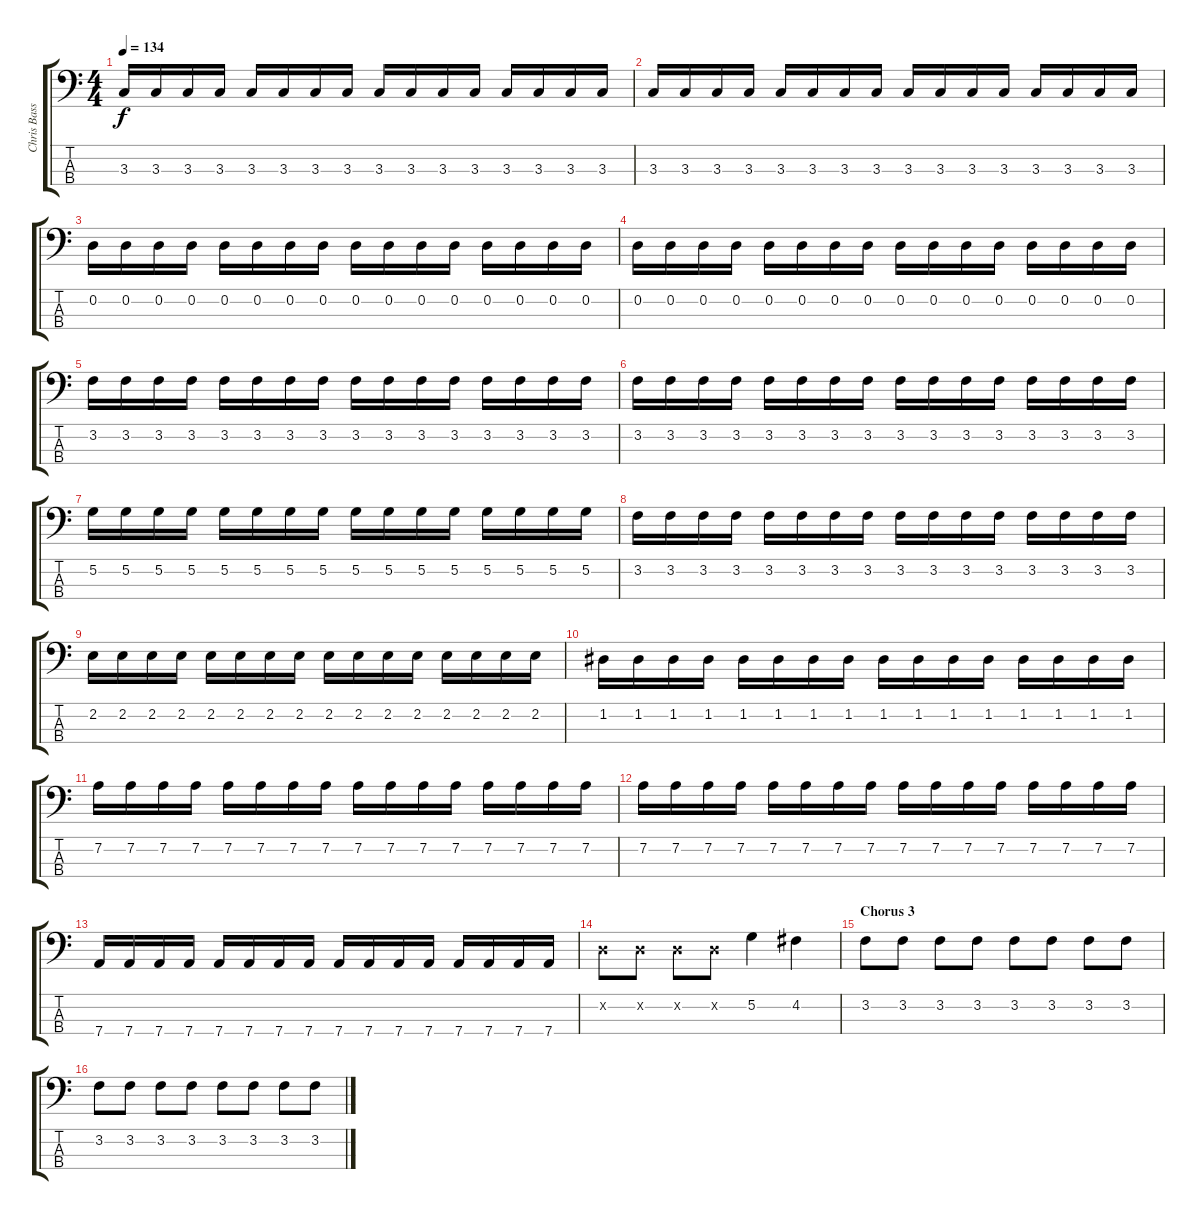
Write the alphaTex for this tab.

\track ("Chris Bass" "Chris Bass") {instrument electricbassfinger}
\staff {score tabs}
\tuning (G2 D2 A1 D1) {hide}
\ts (4 4)
\tempo 134
\clef f4
\ks c
3.3.16{dy f} 3.3.16 3.3.16 3.3.16 3.3.16 3.3.16 3.3.16 3.3.16 3.3.16 3.3.16 3.3.16 3.3.16 3.3.16 3.3.16 3.3.16 3.3.16 |
3.3.16 3.3.16 3.3.16 3.3.16 3.3.16 3.3.16 3.3.16 3.3.16 3.3.16 3.3.16 3.3.16 3.3.16 3.3.16 3.3.16 3.3.16 3.3.16 |
0.2.16 0.2.16 0.2.16 0.2.16 0.2.16 0.2.16 0.2.16 0.2.16 0.2.16 0.2.16 0.2.16 0.2.16 0.2.16 0.2.16 0.2.16 0.2.16 |
0.2.16 0.2.16 0.2.16 0.2.16 0.2.16 0.2.16 0.2.16 0.2.16 0.2.16 0.2.16 0.2.16 0.2.16 0.2.16 0.2.16 0.2.16 0.2.16 |
3.2.16 3.2.16 3.2.16 3.2.16 3.2.16 3.2.16 3.2.16 3.2.16 3.2.16 3.2.16 3.2.16 3.2.16 3.2.16 3.2.16 3.2.16 3.2.16 |
3.2.16 3.2.16 3.2.16 3.2.16 3.2.16 3.2.16 3.2.16 3.2.16 3.2.16 3.2.16 3.2.16 3.2.16 3.2.16 3.2.16 3.2.16 3.2.16 |
5.2.16 5.2.16 5.2.16 5.2.16 5.2.16 5.2.16 5.2.16 5.2.16 5.2.16 5.2.16 5.2.16 5.2.16 5.2.16 5.2.16 5.2.16 5.2.16 |
3.2.16 3.2.16 3.2.16 3.2.16 3.2.16 3.2.16 3.2.16 3.2.16 3.2.16 3.2.16 3.2.16 3.2.16 3.2.16 3.2.16 3.2.16 3.2.16 |
2.2.16 2.2.16 2.2.16 2.2.16 2.2.16 2.2.16 2.2.16 2.2.16 2.2.16 2.2.16 2.2.16 2.2.16 2.2.16 2.2.16 2.2.16 2.2.16 |
1.2.16 1.2.16 1.2.16 1.2.16 1.2.16 1.2.16 1.2.16 1.2.16 1.2.16 1.2.16 1.2.16 1.2.16 1.2.16 1.2.16 1.2.16 1.2.16 |
7.2.16 7.2.16 7.2.16 7.2.16 7.2.16 7.2.16 7.2.16 7.2.16 7.2.16 7.2.16 7.2.16 7.2.16 7.2.16 7.2.16 7.2.16 7.2.16 |
7.2.16 7.2.16 7.2.16 7.2.16 7.2.16 7.2.16 7.2.16 7.2.16 7.2.16 7.2.16 7.2.16 7.2.16 7.2.16 7.2.16 7.2.16 7.2.16 |
7.4.16 7.4.16 7.4.16 7.4.16 7.4.16 7.4.16 7.4.16 7.4.16 7.4.16 7.4.16 7.4.16 7.4.16 7.4.16 7.4.16 7.4.16 7.4.16 |
0.2{x}.8 0.2{x}.8 0.2{x}.8 0.2{x}.8 5.2.4 4.2.4 |
\section ("" "Chorus 3")
3.2.8 3.2.8 3.2.8 3.2.8 3.2.8 3.2.8 3.2.8 3.2.8 |
3.2.8 3.2.8 3.2.8 3.2.8 3.2.8 3.2.8 3.2.8 3.2.8
